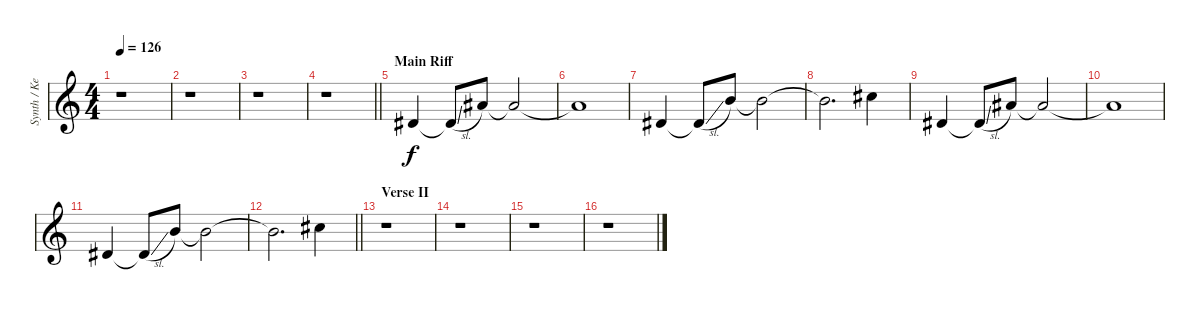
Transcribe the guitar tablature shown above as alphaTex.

\track ("Synth / Keyboard I" "Synth / Ke") {instrument lead6voice}
\staff {score}
\tuning (Eb4 Bb3 Gb3 Db3 Ab2 Eb2) {hide}
\ts (4 4)
\tempo 126
\clef g2
\ks c
r.1{dy f} |
r.1 |
r.1 |
\barLineRight lightlight
r.1 |
\section ("" "Main Riff")
5.2.4 5.2{sl t}.8 12.2.8 12.2{t}.2 |
12.2{t}.1 |
5.2.4 5.2{sl t}.8 13.2.8 13.2{t}.2 |
13.2{t}.2{d} 15.2.4 |
5.2.4 5.2{sl t}.8 12.2.8 12.2{t}.2 |
12.2{t}.1 |
5.2.4 5.2{sl t}.8 13.2.8 13.2{t}.2 |
\barLineRight lightlight
13.2{t}.2{d} 15.2.4 |
\section ("" "Verse II")
r.1 |
r.1 |
r.1 |
r.1
